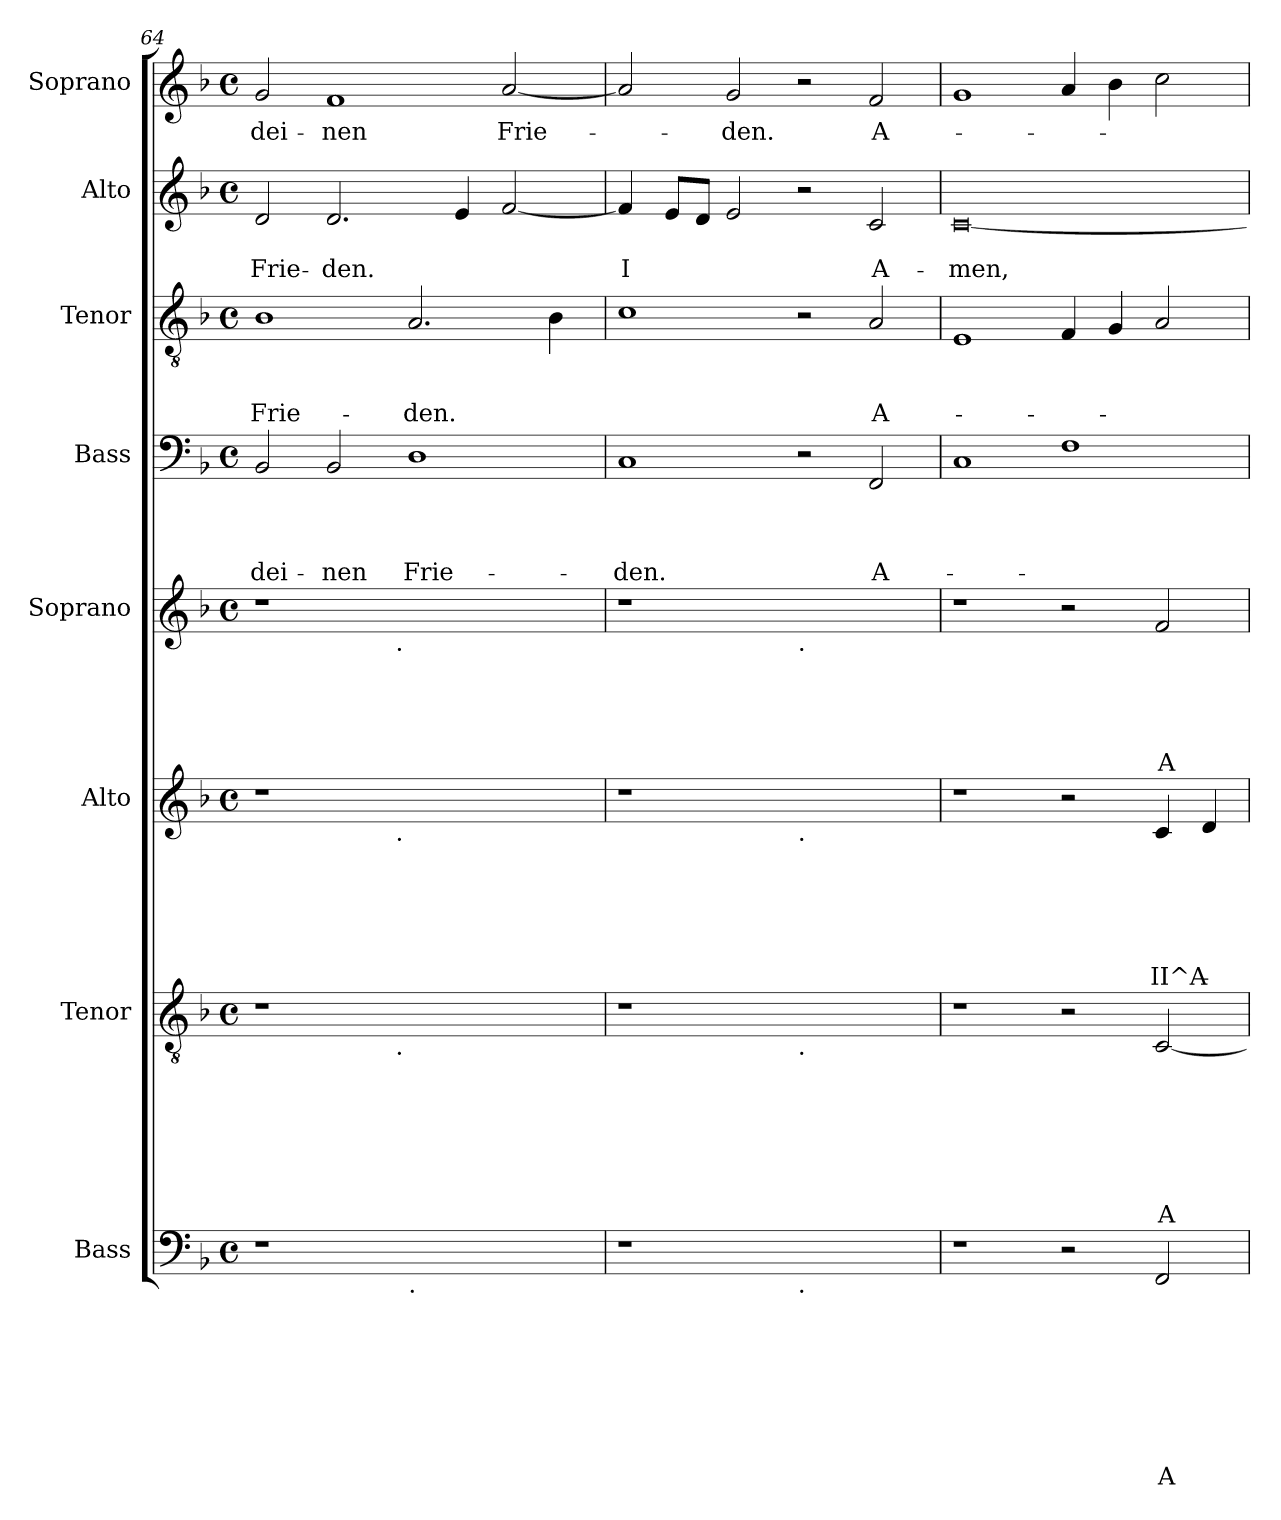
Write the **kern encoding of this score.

**kern	**text	**text	**text	**text	**text	**text	**text	**text	**kern	**text	**text	**text	**text	**text	**text	**text	**kern	**text	**text	**text	**text	**text	**text	**kern	**text	**text	**text	**text	**text	**kern	**text	**text	**text	**text	**kern	**text	**text	**text	**kern	**text	**text	**kern	**text
*part8	*part8	*part8	*part8	*part8	*part8	*part8	*part8	*part8	*part7	*part7	*part7	*part7	*part7	*part7	*part7	*part7	*part6	*part6	*part6	*part6	*part6	*part6	*part6	*part5	*part5	*part5	*part5	*part5	*part5	*part4	*part4	*part4	*part4	*part4	*part3	*part3	*part3	*part3	*part2	*part2	*part2	*part1	*part1
*staff8	*staff8	*staff8	*staff8	*staff8	*staff8	*staff8	*staff8	*staff8	*staff7	*staff7	*staff7	*staff7	*staff7	*staff7	*staff7	*staff7	*staff6	*staff6	*staff6	*staff6	*staff6	*staff6	*staff6	*staff5	*staff5	*staff5	*staff5	*staff5	*staff5	*staff4	*staff4	*staff4	*staff4	*staff4	*staff3	*staff3	*staff3	*staff3	*staff2	*staff2	*staff2	*staff1	*staff1
*I"Bass	*	*	*	*	*	*	*	*	*I"Tenor	*	*	*	*	*	*	*	*I"Alto	*	*	*	*	*	*	*I"Soprano	*	*	*	*	*	*I"Bass	*	*	*	*	*I"Tenor	*	*	*	*I"Alto	*	*	*I"Soprano	*
*clefF4	*	*	*	*	*	*	*	*	*clefGv2	*	*	*	*	*	*	*	*clefG2	*	*	*	*	*	*	*clefG2	*	*	*	*	*	*clefF4	*	*	*	*	*clefGv2	*	*	*	*clefG2	*	*	*clefG2	*
*k[b-]	*	*	*	*	*	*	*	*	*k[b-]	*	*	*	*	*	*	*	*k[b-]	*	*	*	*	*	*	*k[b-]	*	*	*	*	*	*k[b-]	*	*	*	*	*k[b-]	*	*	*	*k[b-]	*	*	*k[b-]	*
*F:	*	*	*	*	*	*	*	*	*F:	*	*	*	*	*	*	*	*F:	*	*	*	*	*	*	*F:	*	*	*	*	*	*F:	*	*	*	*	*F:	*	*	*	*F:	*	*	*F:	*
*M4/4	*	*	*	*	*	*	*	*	*M4/4	*	*	*	*	*	*	*	*M4/4	*	*	*	*	*	*	*M4/4	*	*	*	*	*	*M4/4	*	*	*	*	*M4/4	*	*	*	*M4/4	*	*	*M4/4	*
*met(c)	*	*	*	*	*	*	*	*	*met(c)	*	*	*	*	*	*	*	*met(c)	*	*	*	*	*	*	*met(c)	*	*	*	*	*	*met(c)	*	*	*	*	*met(c)	*	*	*	*met(c)	*	*	*met(c)	*
=64	=64	=64	=64	=64	=64	=64	=64	=64	=64	=64	=64	=64	=64	=64	=64	=64	=64	=64	=64	=64	=64	=64	=64	=64	=64	=64	=64	=64	=64	=64	=64	=64	=64	=64	=64	=64	=64	=64	=64	=64	=64	=64	=64
!	!	!	!	!	!	!	!	!	!	!	!	!	!	!	!	!	!	!	!	!	!	!	!	!	!	!	!	!	!	!	!	!	!	!LO:LY:b	!	!	!	!LO:LY:b	!	!	!LO:LY:b:rj	!	!LO:LY:b
*	*	*	*	*	*	*	*	*	*^	*	*	*	*	*	*	*	*^	*	*	*	*	*	*	*^	*	*	*	*	*	*	*	*	*	*	*	*	*	*	*	*	*	*	*
1r	.	.	.	.	.	.	.	.	1r	2ryy	.	.	.	.	.	.	.	1r	2ryy	.	.	.	.	.	.	1r	2ryy	.	.	.	.	.	2BB-/	.	.	.	dei-	1B-	.	.	Frie-	2d/	.	Frie-	2g/	dei-
!	!	!	!	!	!	!	!	!	!	!	!	!	!	!	!	!	!	!	!	!	!	!	!	!	!	!	!	!	!	!	!	!	!	!	!	!	!LO:LY:b	!	!	!	!	!	!	!LO:LY:b:rj	!	!LO:LY:b
.	.	.	.	.	.	.	.	.	.	4...ryy	.	.	.	.	.	.	.	.	4...ryy	.	.	.	.	.	.	.	4...ryy	.	.	.	.	.	2BB-/	.	.	.	-nen	.	.	.	.	2.d/	.	-den.	1f	-nen
!	!	!	!	!	!	!	!	!	!	!	!	!	!	!	!	!	!	!	!	!	!	!	!	!	!	!	!LO:TX:b:t=.	!	!	!	!	!	!	!	!	!	!	!	!	!	!	!	!	!	!	!
!	!	!	!	!	!	!	!	!	!	!	!	!	!	!	!	!	!	!	!LO:TX:b:t=.	!	!	!	!	!	!	!	!	!	!	!	!	!	!	!	!	!	!	!	!	!	!	!	!	!	!	!
!	!	!	!	!	!	!	!	!	!	!LO:TX:b:t=.	!	!	!	!	!	!	!	!	!	!	!	!	!	!	!	!	!	!	!	!	!	!	!	!	!	!	!	!	!	!	!	!	!	!	!	!
.	.	.	.	.	.	.	.	.	.	1ryy	.	.	.	.	.	.	.	.	1ryy	.	.	.	.	.	.	.	1ryy	.	.	.	.	.	.	.	.	.	.	.	.	.	.	.	.	.	.	.
!LO:TX:b:t=.	!	!	!	!	!	!	!	!	!	!	!	!	!	!	!	!	!	!	!	!	!	!	!	!	!	!	!	!	!	!	!	!	!	!	!	!	!	!	!	!	!	!	!	!	!	!
!	!	!	!	!	!	!	!	!	!	!	!	!	!	!	!	!	!	!	!	!	!	!	!	!	!	!	!	!	!	!	!	!	!	!	!	!	!LO:LY:b	!	!	!	!LO:LY:b	!	!	!	!	!
1ryy	.	.	.	.	.	.	.	.	1ryy	.	.	.	.	.	.	.	.	1ryy	.	.	.	.	.	.	.	1ryy	.	.	.	.	.	.	1D	.	.	.	Frie-	2.A/	.	.	-den.	.	.	.	.	.
.	.	.	.	.	.	.	.	.	.	.	.	.	.	.	.	.	.	.	.	.	.	.	.	.	.	.	.	.	.	.	.	.	.	.	.	.	.	.	.	.	.	4e/	.	.	.	.
!	!	!	!	!	!	!	!	!	!	!	!	!	!	!	!	!	!	!	!	!	!	!	!	!	!	!	!	!	!	!	!	!	!	!	!	!	!	!	!	!	!	!	!	!	!	!LO:LY:b
.	.	.	.	.	.	.	.	.	.	.	.	.	.	.	.	.	.	.	.	.	.	.	.	.	.	.	.	.	.	.	.	.	.	.	.	.	.	.	.	.	.	[>2f/	.	.	[>2a/	Frie-
.	.	.	.	.	.	.	.	.	.	.	.	.	.	.	.	.	.	.	.	.	.	.	.	.	.	.	.	.	.	.	.	.	.	.	.	.	.	4B-\	.	.	.	.	.	.	.	.
.	.	.	.	.	.	.	.	.	.	32ryy	.	.	.	.	.	.	.	.	32ryy	.	.	.	.	.	.	.	32ryy	.	.	.	.	.	.	.	.	.	.	.	.	.	.	.	.	.	.	.
!!LO:PB:g=z
=65	=65	=65	=65	=65	=65	=65	=65	=65	=65	=65	=65	=65	=65	=65	=65	=65	=65	=65	=65	=65	=65	=65	=65	=65	=65	=65	=65	=65	=65	=65	=65	=65	=65	=65	=65	=65	=65	=65	=65	=65	=65	=65	=65	=65	=65	=65
!	!	!	!	!	!	!	!	!	!	!	!	!	!	!	!	!	!	!	!	!	!	!	!	!	!	!	!	!	!	!	!	!	!	!	!	!	!LO:LY:b	!	!	!	!	!	!	!LO:LY:b:rj	!	!
*	*	*	*	*	*	*	*	*	*v	*v	*	*	*	*	*	*	*	*	*	*	*	*	*	*	*	*v	*v	*	*	*	*	*	*	*	*	*	*	*	*	*	*	*	*	*	*	*
*	*	*	*	*	*	*	*	*	*	*	*	*	*	*	*	*	*v	*v	*	*	*	*	*	*	*	*	*	*	*	*	*	*	*	*	*	*	*	*	*	*	*	*	*	*
1r	.	.	.	.	.	.	.	.	1r	.	.	.	.	.	.	.	1r	.	.	.	.	.	.	1r	.	.	.	.	.	1C	.	.	.	-den.	1c	.	.	.	4f/]	.	I	2a/]	.
.	.	.	.	.	.	.	.	.	.	.	.	.	.	.	.	.	.	.	.	.	.	.	.	.	.	.	.	.	.	.	.	.	.	.	.	.	.	.	8e/L	.	.	.	.
.	.	.	.	.	.	.	.	.	.	.	.	.	.	.	.	.	.	.	.	.	.	.	.	.	.	.	.	.	.	.	.	.	.	.	.	.	.	.	8d/J	.	.	.	.
!	!	!	!	!	!	!	!	!	!	!	!	!	!	!	!	!	!	!	!	!	!	!	!	!	!	!	!	!	!	!	!	!	!	!	!	!	!	!	!	!	!	!	!LO:LY:b
.	.	.	.	.	.	.	.	.	.	.	.	.	.	.	.	.	.	.	.	.	.	.	.	.	.	.	.	.	.	.	.	.	.	.	.	.	.	.	2e/	.	.	2g/	-den.
!	!	!	!	!	!	!	!	!	!	!	!	!	!	!	!	!	!	!	!	!	!	!	!	!LO:TX:b:t=.	!	!	!	!	!	!	!	!	!	!	!	!	!	!	!	!	!	!	!
!	!	!	!	!	!	!	!	!	!	!	!	!	!	!	!	!	!LO:TX:b:t=.	!	!	!	!	!	!	!	!	!	!	!	!	!	!	!	!	!	!	!	!	!	!	!	!	!	!
!	!	!	!	!	!	!	!	!	!LO:TX:b:t=.	!	!	!	!	!	!	!	!	!	!	!	!	!	!	!	!	!	!	!	!	!	!	!	!	!	!	!	!	!	!	!	!	!	!
!LO:TX:b:t=.	!	!	!	!	!	!	!	!	!	!	!	!	!	!	!	!	!	!	!	!	!	!	!	!	!	!	!	!	!	!	!	!	!	!	!	!	!	!	!	!	!	!	!
1ryy	.	.	.	.	.	.	.	.	1ryy	.	.	.	.	.	.	.	1ryy	.	.	.	.	.	.	1ryy	.	.	.	.	.	2r	.	.	.	.	2r	.	.	.	2r	.	.	2r	.
!	!	!	!	!	!	!	!	!	!	!	!	!	!	!	!	!	!	!	!	!	!	!	!	!	!	!	!	!	!	!	!	!	!	!LO:LY:b	!	!	!	!LO:LY:b	!	!	!LO:LY:b:rj	!	!LO:LY:b
.	.	.	.	.	.	.	.	.	.	.	.	.	.	.	.	.	.	.	.	.	.	.	.	.	.	.	.	.	.	2FF/	.	.	.	A-	2A/	.	.	A-	2c/	.	A-	2f/	A-
=66	=66	=66	=66	=66	=66	=66	=66	=66	=66	=66	=66	=66	=66	=66	=66	=66	=66	=66	=66	=66	=66	=66	=66	=66	=66	=66	=66	=66	=66	=66	=66	=66	=66	=66	=66	=66	=66	=66	=66	=66	=66	=66	=66
!	!	!	!	!	!	!	!	!	!	!	!	!	!	!	!	!	!	!	!	!	!	!	!	!	!	!	!	!	!	!	!	!	!	!	!	!	!	!	!	!	!LO:LY:b:rj	!	!
1r	.	.	.	.	.	.	.	.	1r	.	.	.	.	.	.	.	1r	.	.	.	.	.	.	1r	.	.	.	.	.	1C	.	.	.	.	1E	.	.	.	[<0c	.	-men,	1g	.
2r	.	.	.	.	.	.	.	.	2r	.	.	.	.	.	.	.	2r	.	.	.	.	.	.	2r	.	.	.	.	.	1F	.	.	.	.	4F/	.	.	.	.	.	.	4a/	.
.	.	.	.	.	.	.	.	.	.	.	.	.	.	.	.	.	.	.	.	.	.	.	.	.	.	.	.	.	.	.	.	.	.	.	4G/	.	.	.	.	.	.	4b-\	.
!	!	!	!	!	!	!	!	!LO:LY:b	!	!	!	!	!	!	!	!LO:LY:b	!	!	!	!	!	!	!LO:LY:b:rj	!	!	!	!	!	!LO:LY:b	!	!	!	!	!	!	!	!	!	!	!	!	!	!
2FF/	.	.	.	.	.	.	.	A-	[<2C/	.	.	.	.	.	.	A-	4c/	.	.	.	.	.	II^A-	2f/	.	.	.	.	A-	.	.	.	.	.	2A/	.	.	.	.	.	.	2cc\	.
.	.	.	.	.	.	.	.	.	.	.	.	.	.	.	.	.	4d/	.	.	.	.	.	.	.	.	.	.	.	.	.	.	.	.	.	.	.	.	.	.	.	.	.	.
=	=	=	=	=	=	=	=	=	=	=	=	=	=	=	=	=	=	=	=	=	=	=	=	=	=	=	=	=	=	=	=	=	=	=	=	=	=	=	=	=	=	=	=
*-	*-	*-	*-	*-	*-	*-	*-	*-	*-	*-	*-	*-	*-	*-	*-	*-	*-	*-	*-	*-	*-	*-	*-	*-	*-	*-	*-	*-	*-	*-	*-	*-	*-	*-	*-	*-	*-	*-	*-	*-	*-	*-	*-
